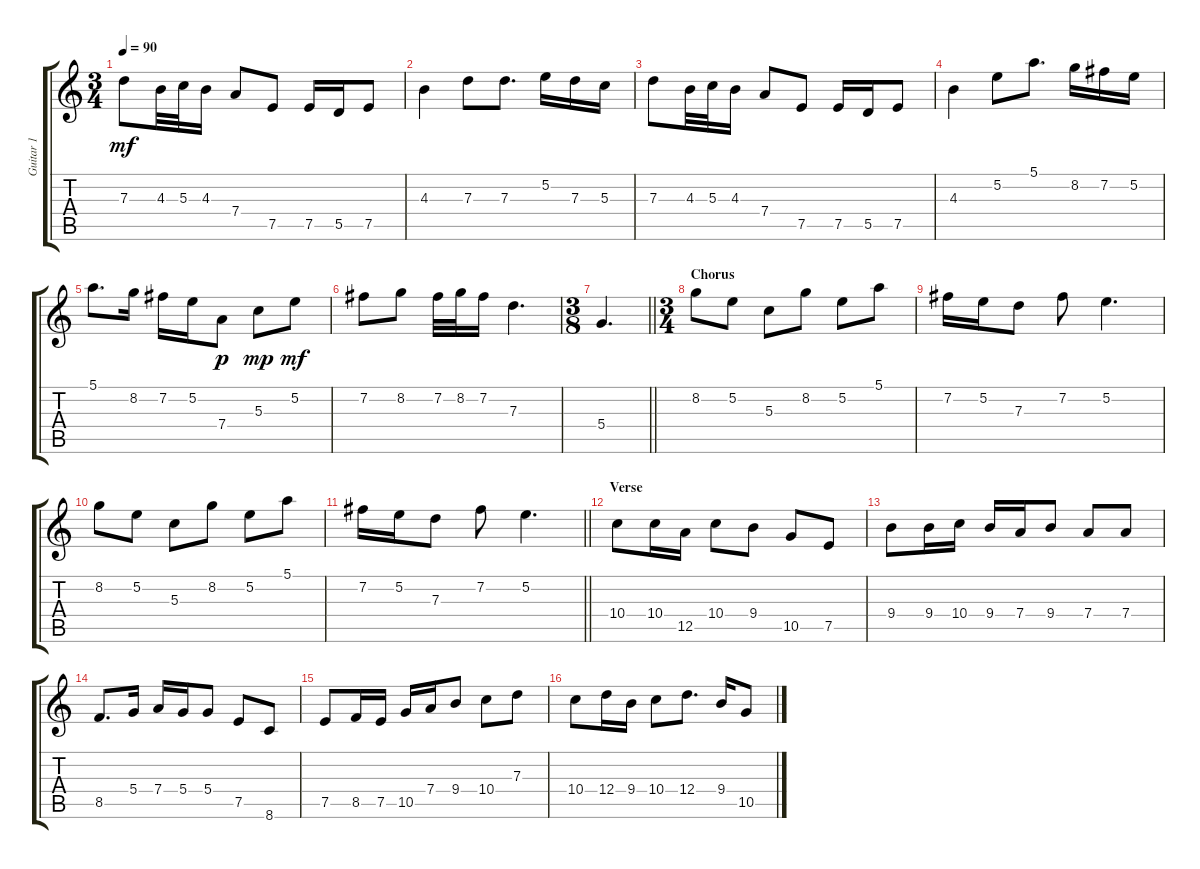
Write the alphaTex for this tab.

\track ("Guitar 1" "Guitar 1") {instrument acousticguitarsteel}
\staff {score tabs}
\tuning (E4 B3 G3 D3 A2 E2) {hide}
\ts (3 4)
\tempo 90
\clef g2
\ks c
7.3.8{dy mf} 4.3.32 5.3.32 4.3.16 7.4.8 7.5.8 7.5.16 5.5.16 7.5.8 |
4.3.4 7.3.8 7.3.8{d} 5.2.16 7.3.16 5.3.16 |
7.3.8 4.3.32 5.3.32 4.3.16 7.4.8 7.5.8 7.5.16 5.5.16 7.5.8 |
4.3.4 5.2.8 5.1.8{d} 8.2.16 7.2.16 5.2.16 |
5.1.8{d} 8.2.16 7.2.16 5.2.16 7.4.8{dy p} 5.3.8{dy mp} 5.2.8{dy mf} |
7.2.8 8.2.8 7.2.32 8.2.32 7.2.16 7.3.4{d} |
\ts (3 8)
\barLineRight lightlight
5.4.4{d} |
\ts (3 4)
\section ("" "Chorus")
8.2.8 5.2.8 5.3.8 8.2.8 5.2.8 5.1.8 |
7.2.16 5.2.16 7.3.8 7.2.8 5.2.4{d} |
8.2.8 5.2.8 5.3.8 8.2.8 5.2.8 5.1.8 |
\barLineRight lightlight
7.2.16 5.2.16 7.3.8 7.2.8 5.2.4{d} |
\section ("" "Verse")
10.4.8 10.4.16 12.5.16 10.4.8 9.4.8 10.5.8 7.5.8 |
9.4.8 9.4.16 10.4.16 9.4.16 7.4.16 9.4.8 7.4.8 7.4.8 |
8.5.8{d} 5.4.16 7.4.16 5.4.16 5.4.8 7.5.8 8.6.8 |
7.5.8 8.5.16 7.5.16 10.5.16 7.4.16 9.4.8 10.4.8 7.3.8 |
10.4.8 12.4.16 9.4.16 10.4.8 12.4.8{d} 9.4.16 10.5.8
